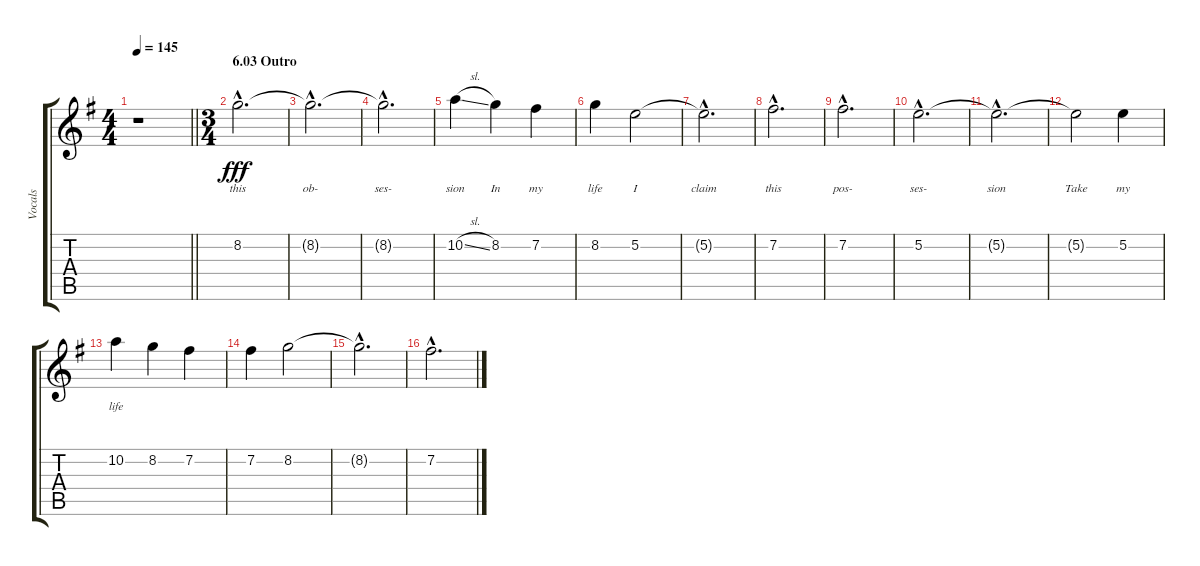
\track ("Vocals" "Vocals") {instrument distortionguitar}
\staff {score tabs}
\tuning (E4 B3 G3 D3 A2 E2) {hide}
\ts (4 4)
\tempo 145
\clef g2
\barLineRight lightlight
\ks eminor
r.1{dy fff} |
\ts (3 4)
\section ("" "6.03 Outro")
8.2{hac}.2{d lyrics (0 "this") lyrics (1 "") lyrics (2 "") lyrics (3 "") lyrics (4 "")} |
8.2{hac t}.2{d lyrics (0 "ob-") lyrics (1 "") lyrics (2 "") lyrics (3 "") lyrics (4 "")} |
8.2{hac t}.2{d lyrics (0 "ses-") lyrics (1 "") lyrics (2 "") lyrics (3 "") lyrics (4 "")} |
10.2{sl}.4{lyrics (0 "sion") lyrics (1 "") lyrics (2 "") lyrics (3 "") lyrics (4 "")} 8.2.4{lyrics (0 "In") lyrics (1 "") lyrics (2 "") lyrics (3 "") lyrics (4 "")} 7.2.4{lyrics (0 "my") lyrics (1 "") lyrics (2 "") lyrics (3 "") lyrics (4 "")} |
8.2.4{lyrics (0 "life") lyrics (1 "") lyrics (2 "") lyrics (3 "") lyrics (4 "")} 5.2.2{lyrics (0 "I") lyrics (1 "") lyrics (2 "") lyrics (3 "") lyrics (4 "")} |
5.2{hac t}.2{d lyrics (0 "claim") lyrics (1 "") lyrics (2 "") lyrics (3 "") lyrics (4 "")} |
7.2{hac}.2{d lyrics (0 "this") lyrics (1 "") lyrics (2 "") lyrics (3 "") lyrics (4 "")} |
7.2{hac}.2{d lyrics (0 "pos-") lyrics (1 "") lyrics (2 "") lyrics (3 "") lyrics (4 "")} |
5.2{hac}.2{d lyrics (0 "ses-") lyrics (1 "") lyrics (2 "") lyrics (3 "") lyrics (4 "")} |
5.2{hac t}.2{d lyrics (0 "sion") lyrics (1 "") lyrics (2 "") lyrics (3 "") lyrics (4 "")} |
5.2{t}.2{lyrics (0 "Take") lyrics (1 "") lyrics (2 "") lyrics (3 "") lyrics (4 "")} 5.2.4{lyrics (0 "my") lyrics (1 "") lyrics (2 "") lyrics (3 "") lyrics (4 "")} |
10.2.4{lyrics (0 "life") lyrics (1 "") lyrics (2 "") lyrics (3 "") lyrics (4 "")} 8.2.4 7.2.4 |
7.2.4 8.2.2 |
8.2{hac t}.2{d} |
7.2{hac}.2{d}
